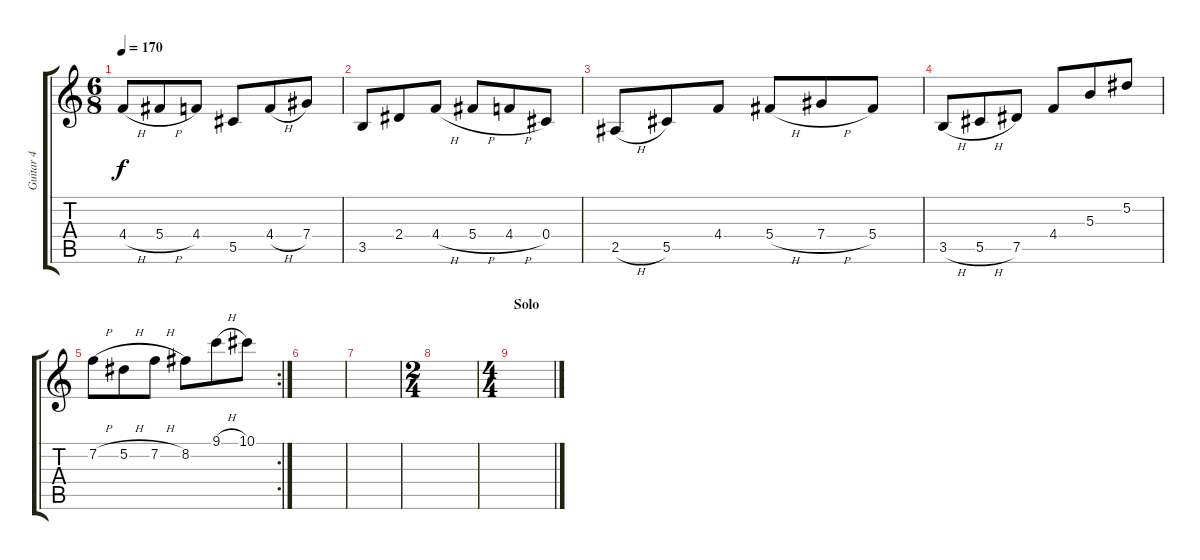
\track ("Guitar 4" "Guitar 4") {instrument overdrivenguitar}
\staff {score tabs}
\tuning (Eb4 Bb3 Gb3 Db3 Ab2 Eb2) {hide}
\ts (6 8)
\tempo 170
\clef g2
\ks c
4.4{h}.8{dy f} 5.4{h}.8 4.4.8 5.5.8 4.4{h}.8 7.4.8 |
3.5.8 2.4.8 4.4{h}.8 5.4{h}.8 4.4{h}.8 0.4.8 |
2.5{h}.8 5.5.8 4.4.8 5.4{h}.8 7.4{h}.8 5.4.8 |
3.5{h}.8 5.5{h}.8 7.5.8 4.4.8 5.3.8 5.2.8 |
\rc 2
7.2{h}.8 5.2{h}.8 7.2{h}.8 8.2.8 9.1{h}.8 10.1.8 |
|
|
\ts (2 4)
|
\ts (4 4)
\section ("" "Solo")
